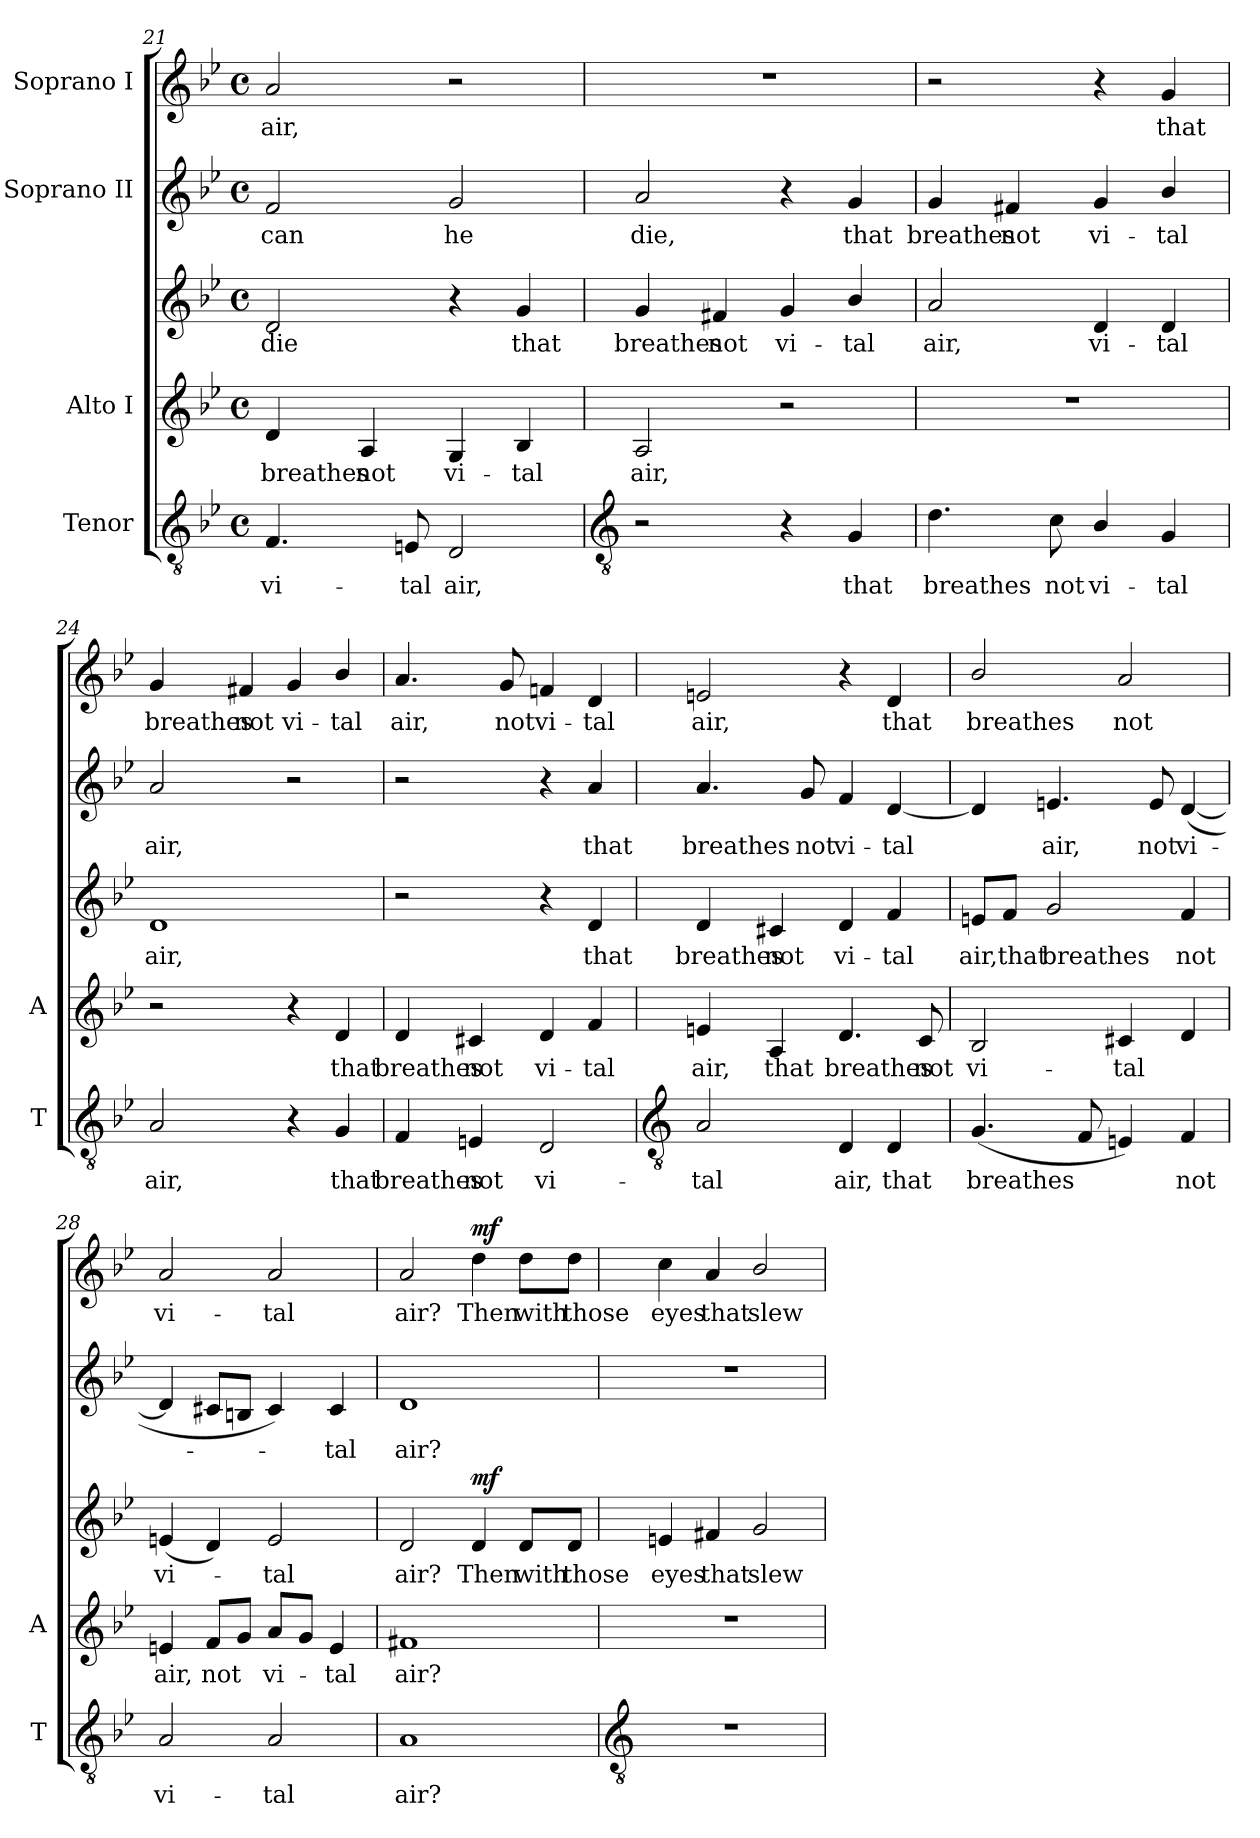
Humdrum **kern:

**kern	**text	**kern	**text	**kern	**text	**dynam	**kern	**text	**kern	**text	**dynam
*part4	*part4	*part3	*part3	*part3	*part3	*part3	*part2	*part2	*part1	*part1	*part1
*staff5	*staff5	*staff4	*staff4	*staff3	*staff3	*staff3/4	*staff2	*staff2	*staff1	*staff1	*staff1
*I"Tenor	*	*I"Alto I	*	*	*	*	*I"Soprano II	*	*I"Soprano I	*	*
*I'T	*	*I'A	*	*	*	*	*	*	*	*	*
*clefGv2	*	*clefG2	*	*clefG2	*	*	*clefG2	*	*clefG2	*	*
*k[b-e-]	*	*k[b-e-]	*	*k[b-e-]	*	*	*k[b-e-]	*	*k[b-e-]	*	*
*B-:	*	*B-:	*	*B-:	*	*	*B-:	*	*B-:	*	*
*M4/4	*	*M4/4	*	*M4/4	*	*	*M4/4	*	*M4/4	*	*
*met(c)	*	*met(c)	*	*met(c)	*	*	*met(c)	*	*met(c)	*	*
=21	=21	=21	=21	=21	=21	=21	=21	=21	=21	=21	=21
!	!LO:LY:b	!	!LO:LY:b	!	!LO:LY:b	!	!	!LO:LY:b	!	!LO:LY:b	!
4.F	vi-	4d	breathes	2d	die	.	2f	can	2a	air,	.
!	!	!	!LO:LY:b	!	!	!	!	!	!	!	!
.	.	4A	not	.	.	.	.	.	.	.	.
!	!LO:LY:b	!	!	!	!	!	!	!	!	!	!
8En	-tal	.	.	.	.	.	.	.	.	.	.
!	!LO:LY:b	!	!LO:LY:b	!	!	!	!	!LO:LY:b	!	!	!
2D	air,	4G	vi-	4r	.	.	2g	he	2r	.	.
!	!	!	!LO:LY:b	!	!LO:LY:b	!	!	!	!	!	!
.	.	4B-	-tal	4g	that	.	.	.	.	.	.
!!LO:LB:g=z
=22	=22	=22	=22	=22	=22	=22	=22	=22	=22	=22	=22
*clefGv2	*	*	*	*	*	*	*	*	*	*	*
!	!	!	!LO:LY:b	!	!LO:LY:b	!	!	!LO:LY:b	!	!	!
2r	.	2A	air,	4g	breathes	.	2a	die,	1r	.	.
!	!	!	!	!	!LO:LY:b	!	!	!	!	!	!
.	.	.	.	4f#X	not	.	.	.	.	.	.
!	!	!	!	!	!LO:LY:b	!	!	!	!	!	!
4r	.	2r	.	4g	vi-	.	4r	.	.	.	.
!	!LO:LY:b	!	!	!	!LO:LY:b	!	!	!LO:LY:b	!	!	!
4G	that	.	.	4b-/	-tal	.	4g	that	.	.	.
=23	=23	=23	=23	=23	=23	=23	=23	=23	=23	=23	=23
!	!LO:LY:b	!	!	!	!LO:LY:b	!	!	!LO:LY:b	!	!	!
4.d	breathes	1r	.	2a	air,	.	4g	breathes	2r	.	.
!	!	!	!	!	!	!	!	!LO:LY:b	!	!	!
.	.	.	.	.	.	.	4f#X	not	.	.	.
!	!LO:LY:b	!	!	!	!	!	!	!	!	!	!
8c	not	.	.	.	.	.	.	.	.	.	.
!	!LO:LY:b	!	!	!	!LO:LY:b	!	!	!LO:LY:b	!	!	!
4B-/	vi-	.	.	4d	vi-	.	4g	vi-	4r	.	.
!	!LO:LY:b	!	!	!	!LO:LY:b	!	!	!LO:LY:b	!	!LO:LY:b	!
4G	-tal	.	.	4d	-tal	.	4b-/	-tal	4g	that	.
=24	=24	=24	=24	=24	=24	=24	=24	=24	=24	=24	=24
!	!LO:LY:b	!	!	!	!LO:LY:b	!	!	!LO:LY:b	!	!LO:LY:b	!
2A	air,	2r	.	1d	air,	.	2a	air,	4g	breathes	.
!	!	!	!	!	!	!	!	!	!	!LO:LY:b	!
.	.	.	.	.	.	.	.	.	4f#X	not	.
!	!	!	!	!	!	!	!	!	!	!LO:LY:b	!
4r	.	4r	.	.	.	.	2r	.	4g	vi-	.
!	!LO:LY:b	!	!LO:LY:b	!	!	!	!	!	!	!LO:LY:b	!
4G	that	4d	that	.	.	.	.	.	4b-/	-tal	.
=25	=25	=25	=25	=25	=25	=25	=25	=25	=25	=25	=25
!	!LO:LY:b	!	!LO:LY:b	!	!	!	!	!	!	!LO:LY:b	!
4F	breathes	4d	breathes	2r	.	.	2r	.	4.a	air,	.
!	!LO:LY:b	!	!LO:LY:b	!	!	!	!	!	!	!	!
4En	not	4c#X	not	.	.	.	.	.	.	.	.
!	!	!	!	!	!	!	!	!	!	!LO:LY:b	!
.	.	.	.	.	.	.	.	.	8g	not	.
!	!LO:LY:b	!	!LO:LY:b	!	!	!	!	!	!	!LO:LY:b	!
2D	vi-	4d	vi-	4r	.	.	4r	.	4fn	vi-	.
!	!	!	!LO:LY:b	!	!LO:LY:b	!	!	!LO:LY:b	!	!LO:LY:b	!
.	.	4f	-tal	4d	that	.	4a	that	4d	-tal	.
!!LO:LB:g=z
=26	=26	=26	=26	=26	=26	=26	=26	=26	=26	=26	=26
*clefGv2	*	*	*	*	*	*	*	*	*	*	*
!	!LO:LY:b	!	!LO:LY:b	!	!LO:LY:b	!	!	!LO:LY:b	!	!LO:LY:b	!
2A	-tal	4en	air,	4d	breathes	.	4.a	breathes	2en	air,	.
!	!	!	!LO:LY:b	!	!LO:LY:b	!	!	!	!	!	!
.	.	4A	that	4c#X	not	.	.	.	.	.	.
!	!	!	!	!	!	!	!	!LO:LY:b	!	!	!
.	.	.	.	.	.	.	8g	not	.	.	.
!	!LO:LY:b	!	!LO:LY:b	!	!LO:LY:b	!	!	!LO:LY:b	!	!	!
4D	air,	4.d	breathes	4d	vi-	.	4f	vi-	4r	.	.
!	!LO:LY:b	!	!	!	!LO:LY:b	!	!	!LO:LY:b	!	!LO:LY:b	!
4D	that	.	.	4f	-tal	.	[4d	-tal	4d	that	.
!	!	!	!LO:LY:b	!	!	!	!	!	!	!	!
.	.	8c/	not	.	.	.	.	.	.	.	.
=27	=27	=27	=27	=27	=27	=27	=27	=27	=27	=27	=27
!	!LO:LY:b	!	!LO:LY:b	!	!LO:LY:b	!	!	!	!	!LO:LY:b	!
(<4.G	breathes	2B-	vi-	8en/L	air,	.	4d]	.	2b-/	breathes	.
!	!	!	!	!	!LO:LY:b	!	!	!	!	!	!
.	.	.	.	8f/J	that	.	.	.	.	.	.
!	!	!	!	!	!LO:LY:b	!	!	!LO:LY:b	!	!	!
.	.	.	.	2g	breathes	.	4.en	air,	.	.	.
8F	.	.	.	.	.	.	.	.	.	.	.
!	!	!	!LO:LY:b	!	!	!	!	!	!	!LO:LY:b	!
4En)	.	4c#X	-tal	.	.	.	.	.	2a	not	.
!	!	!	!	!	!	!	!	!LO:LY:b	!	!	!
.	.	.	.	.	.	.	8e	not	.	.	.
!	!LO:LY:b	!	!	!	!LO:LY:b	!	!	!LO:LY:b	!	!	!
4F	not	4d	.	4f	not	.	(<[4d	vi-	.	.	.
=28	=28	=28	=28	=28	=28	=28	=28	=28	=28	=28	=28
!	!LO:LY:b	!	!LO:LY:b	!	!LO:LY:b	!	!	!	!	!LO:LY:b	!
2A	vi-	4en	air,	(<4en	vi-	.	4d]	.	2a	vi-	.
!	!	!	!LO:LY:b	!	!	!	!	!	!	!	!
.	.	8fL	not	4d)	.	.	8c#XL	.	.	.	.
.	.	8gJ	.	.	.	.	8BnJ	.	.	.	.
!	!LO:LY:b	!	!LO:LY:b	!	!LO:LY:b	!	!	!	!	!LO:LY:b	!
2A	-tal	8aL	vi-	2e	tal	.	4c#)	.	2a	-tal	.
.	.	8gJ	.	.	.	.	.	.	.	.	.
!	!	!	!LO:LY:b	!	!	!	!	!LO:LY:b	!	!	!
.	.	4e	tal	.	.	.	4c#	tal	.	.	.
=29	=29	=29	=29	=29	=29	=29	=29	=29	=29	=29	=29
!	!LO:LY:b	!	!LO:LY:b	!	!LO:LY:b	!	!	!LO:LY:b	!	!LO:LY:b	!
1A	air?	1f#X	air?	2d	air?	.	1d	air?	2a	air?	.
!	!	!	!	!	!LO:LY:b	!LO:DY:b	!	!	!	!LO:LY:b	!LO:DY:b
.	.	.	.	4d	Then	mf	.	.	4dd	Then	mf
!	!	!	!	!	!LO:LY:b	!	!	!	!	!LO:LY:b	!
.	.	.	.	8d/L	with	.	.	.	8dd\L	with	.
!	!	!	!	!	!LO:LY:b	!	!	!	!	!LO:LY:b	!
.	.	.	.	8d/J	those	.	.	.	8dd\J	those	.
!!LO:LB:g=z
=30	=30	=30	=30	=30	=30	=30	=30	=30	=30	=30	=30
*clefGv2	*	*	*	*	*	*	*	*	*	*	*
!	!	!	!	!	!LO:LY:b	!	!	!	!	!LO:LY:b	!
1r	.	1r	.	4en	eyes	.	1r	.	4cc	eyes	.
!	!	!	!	!	!LO:LY:b	!	!	!	!	!LO:LY:b	!
.	.	.	.	4f#X	that	.	.	.	4a	that	.
!	!	!	!	!	!LO:LY:b	!	!	!	!	!LO:LY:b	!
.	.	.	.	2g	slew	.	.	.	2b-/	slew	.
=	=	=	=	=	=	=	=	=	=	=	=
*-	*-	*-	*-	*-	*-	*-	*-	*-	*-	*-	*-
